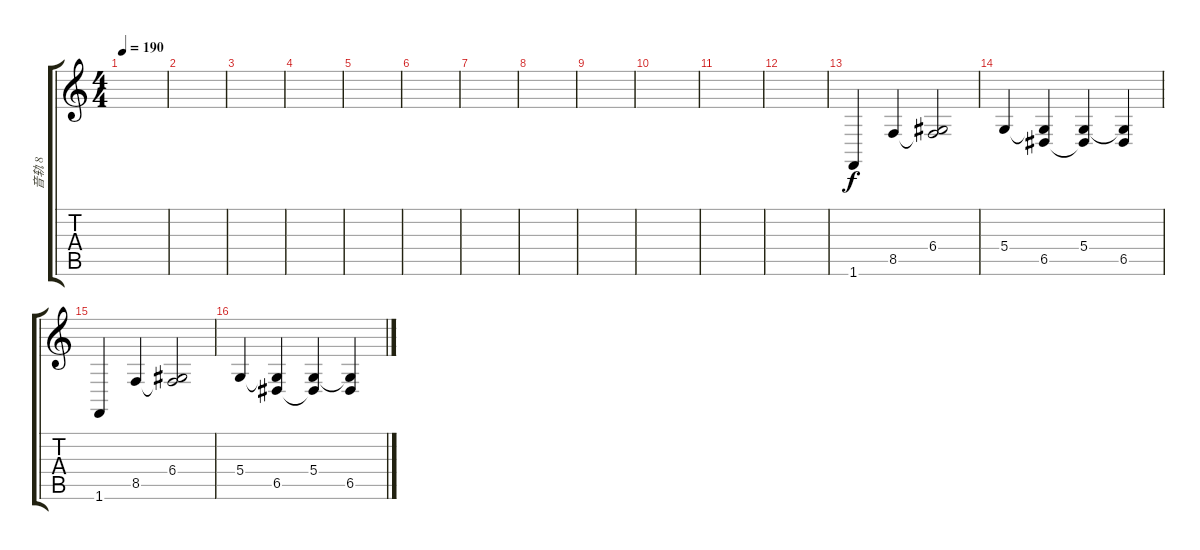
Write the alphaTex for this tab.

\track ("音轨 8" "音轨 8") {instrument shamisen}
\staff {score tabs}
\tuning (E4 B3 G3 D3 A2 E2) {hide}
\ts (4 4)
\tempo 190
\clef g2
\ks c
|
|
|
|
|
|
|
|
|
|
|
|
1.6.4 8.5.4 (6.4 8.5{t}).2 |
5.4.4 (5.4{t} 6.5).4 (5.4 6.5{t}).4 (5.4{t} 6.5).4 |
1.6.4 8.5.4 (6.4 8.5{t}).2 |
5.4.4 (5.4{t} 6.5).4 (5.4 6.5{t}).4 (5.4{t} 6.5).4
